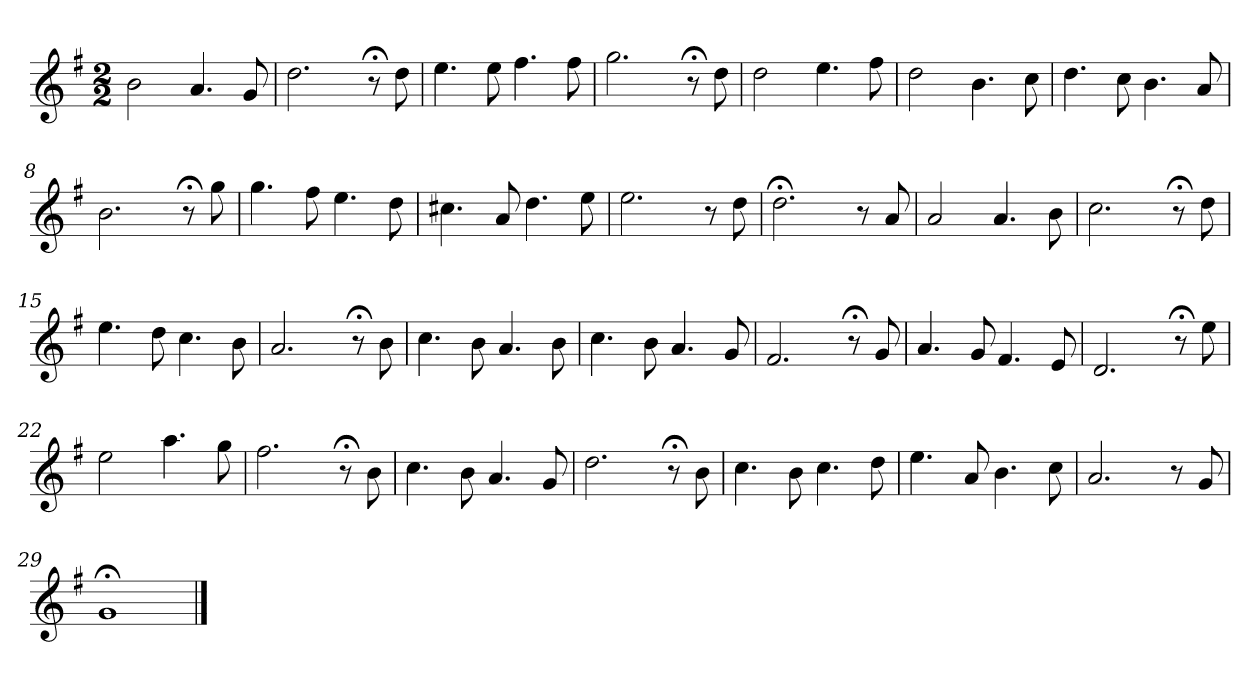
**kern
*part1
*staff1
*k[f#]
*G:
*M2/2
*MM120
=1
2b
4.a
8g
=2
2.dd
8r;<
8dd
=3
4.ee
8ee
4.ff#
8ff#
=4
2.gg
8r;<
8dd
=5
2dd
4.ee
8ff#
=6
2dd
4.b
8cc
=7
4.dd
8cc
4.b
8a
=8
2.b
8r;<
8gg
=9
4.gg
8ff#
4.ee
8dd
=10
4.cc#X
8a
4.dd
8ee
=11
2.ee
8r
8dd
=12
2.dd;<
8r
8a
=13
2a
4.a
8b
=14
2.cc
8r;<
8dd
=15
4.ee
8dd
4.cc
8b
=16
2.a
8r;<
8b
=17
4.cc
8b
4.a
8b
=18
4.cc
8b
4.a
8g
=19
2.f#
8r;<
8g
=20
4.a
8g
4.f#
8e
=21
2.d
8r;<
8ee
=22
2ee
4.aa
8gg
=23
2.ff#
8r;<
8b
=24
4.cc
8b
4.a
8g
=25
2.dd
8r;<
8b
=26
4.cc
8b
4.cc
8dd
=27
4.ee
8a
4.b
8cc
=28
2.a
8r
8g
=29
1g;<
==
*-
